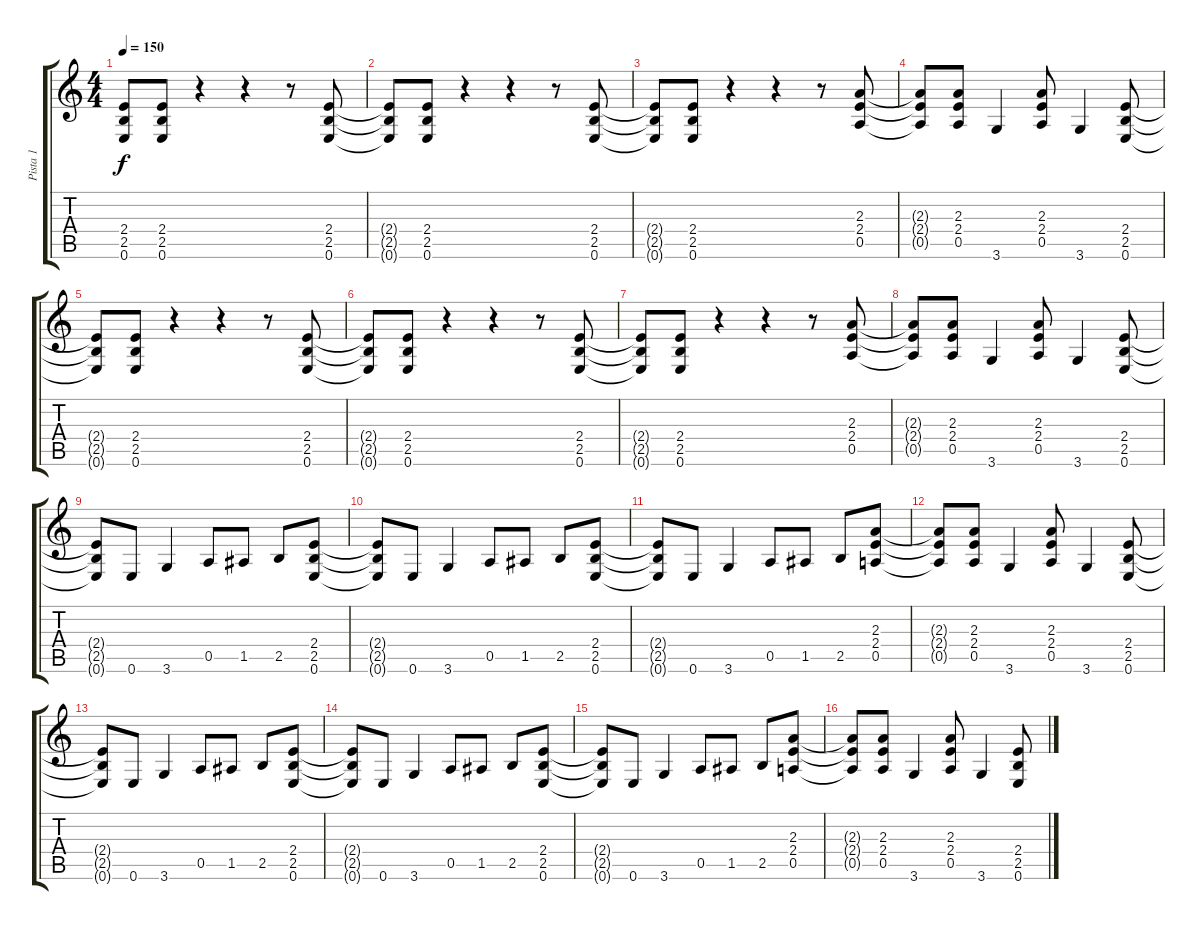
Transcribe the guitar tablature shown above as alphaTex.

\track ("Pista 1" "Pista 1") {instrument distortionguitar}
\staff {score tabs}
\tuning (E4 B3 G3 D3 A2 E2) {hide}
\ts (4 4)
\tempo 150
\clef g2
\ks c
(2.4{t} 2.5{t} 0.6{t}).8{dy f} (2.4 2.5 0.6).8 r.4 r.4 r.8 (2.4 2.5 0.6).8 |
(2.4{t} 2.5{t} 0.6{t}).8 (2.4 2.5 0.6).8 r.4 r.4 r.8 (2.4 2.5 0.6).8 |
(2.4{t} 2.5{t} 0.6{t}).8 (2.4 2.5 0.6).8 r.4 r.4 r.8 (2.3 2.4 0.5).8 |
(2.3{t} 2.4{t} 0.5{t}).8 (2.3 2.4 0.5).8 3.6.4 (2.3 2.4 0.5).8 3.6.4 (2.4 2.5 0.6).8 |
(2.4{t} 2.5{t} 0.6{t}).8 (2.4 2.5 0.6).8 r.4 r.4 r.8 (2.4 2.5 0.6).8 |
(2.4{t} 2.5{t} 0.6{t}).8 (2.4 2.5 0.6).8 r.4 r.4 r.8 (2.4 2.5 0.6).8 |
(2.4{t} 2.5{t} 0.6{t}).8 (2.4 2.5 0.6).8 r.4 r.4 r.8 (2.3 2.4 0.5).8 |
(2.3{t} 2.4{t} 0.5{t}).8 (2.3 2.4 0.5).8 3.6.4 (2.3 2.4 0.5).8 3.6.4 (2.4 2.5 0.6).8 |
(2.4{t} 2.5{t} 0.6{t}).8 0.6.8 3.6.4 0.5.8 1.5.8 2.5.8 (2.4 2.5 0.6).8 |
(2.4{t} 2.5{t} 0.6{t}).8 0.6.8 3.6.4 0.5.8 1.5.8 2.5.8 (2.4 2.5 0.6).8 |
(2.4{t} 2.5{t} 0.6{t}).8 0.6.8 3.6.4 0.5.8 1.5.8 2.5.8 (2.3 2.4 0.5).8 |
(2.3{t} 2.4{t} 0.5{t}).8 (2.3 2.4 0.5).8 3.6.4 (2.3 2.4 0.5).8 3.6.4 (2.4 2.5 0.6).8 |
(2.4{t} 2.5{t} 0.6{t}).8 0.6.8 3.6.4 0.5.8 1.5.8 2.5.8 (2.4 2.5 0.6).8 |
(2.4{t} 2.5{t} 0.6{t}).8 0.6.8 3.6.4 0.5.8 1.5.8 2.5.8 (2.4 2.5 0.6).8 |
(2.4{t} 2.5{t} 0.6{t}).8 0.6.8 3.6.4 0.5.8 1.5.8 2.5.8 (2.3 2.4 0.5).8 |
(2.3{t} 2.4{t} 0.5{t}).8 (2.3 2.4 0.5).8 3.6.4 (2.3 2.4 0.5).8 3.6.4 (2.4 2.5 0.6).8
